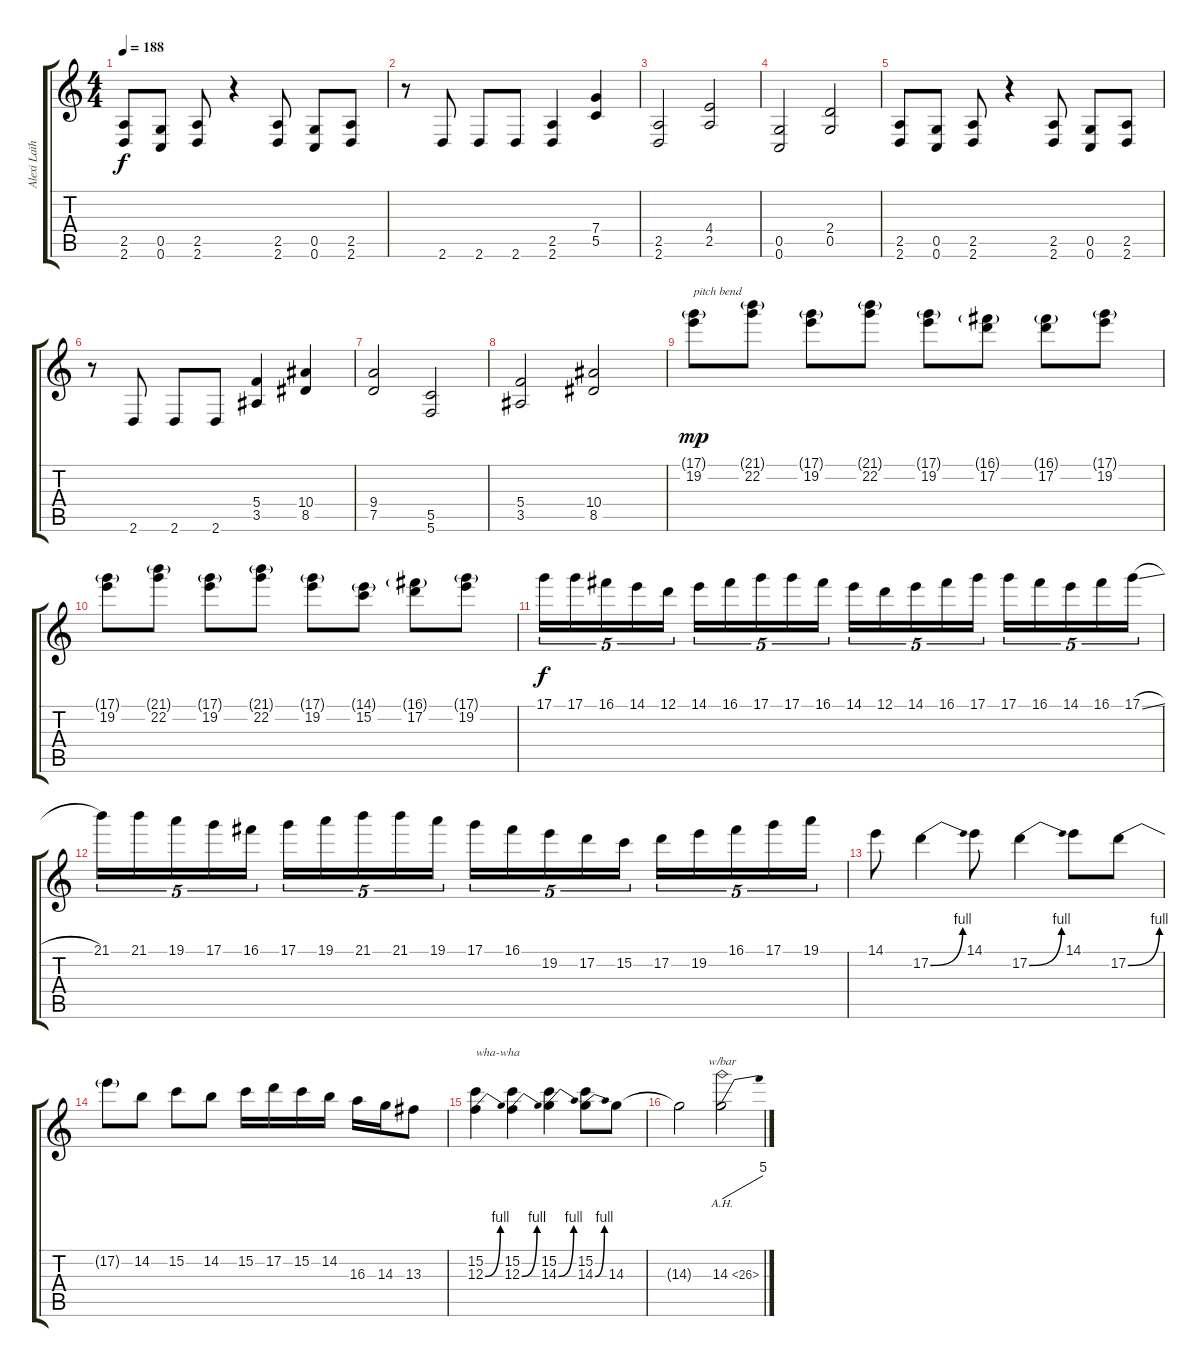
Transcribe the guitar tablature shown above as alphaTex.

\track ("Alexi Laïho" "Alexi Laïh") {instrument distortionguitar}
\staff {score tabs}
\tuning (D4 A3 F3 C3 G2 C2) {hide}
\ts (4 4)
\tempo 188
\clef g2
\ks c
(2.5 2.6).8{dy f} (0.5 0.6).8 (2.5 2.6).8 r.4 (2.5 2.6).8 (0.5 0.6).8 (2.5 2.6).8 |
r.8 2.6.8 2.6.8 2.6.8 (2.5 2.6).4 (7.4 5.5).4 |
(2.5 2.6).2 (4.4 2.5).2 |
(0.5 0.6).2 (2.4 0.5).2 |
(2.5 2.6).8 (0.5 0.6).8 (2.5 2.6).8 r.4 (2.5 2.6).8 (0.5 0.6).8 (2.5 2.6).8 |
r.8 2.6.8 2.6.8 2.6.8 (5.4 3.5).4 (10.4 8.5).4 |
(9.4 7.5).2 (5.5 5.6).2 |
(5.4 3.5).2 (10.4 8.5).2 |
(17.1{g} 19.2).8{txt "pitch bend" dy mp} (21.1{g} 22.2).8 (17.1{g} 19.2).8 (21.1{g} 22.2).8 (17.1{g} 19.2).8 (16.1{g} 17.2).8 (16.1{g} 17.2).8 (17.1{g} 19.2).8 |
(17.1{g} 19.2).8 (21.1{g} 22.2).8 (17.1{g} 19.2).8 (21.1{g} 22.2).8 (17.1{g} 19.2).8 (14.1{g} 15.2).8 (16.1{g} 17.2).8 (17.1{g} 19.2).8 |
17.1.16{tu (5 4) dy f} 17.1.16{tu (5 4)} 16.1.16{tu (5 4)} 14.1.16{tu (5 4)} 12.1.16{tu (5 4)} 14.1.16{tu (5 4)} 16.1.16{tu (5 4)} 17.1.16{tu (5 4)} 17.1.16{tu (5 4)} 16.1.16{tu (5 4)} 14.1.16{tu (5 4)} 12.1.16{tu (5 4)} 14.1.16{tu (5 4)} 16.1.16{tu (5 4)} 17.1.16{tu (5 4)} 17.1.16{tu (5 4)} 16.1.16{tu (5 4)} 14.1.16{tu (5 4)} 16.1.16{tu (5 4)} 17.1{sl}.16{tu (5 4)} |
21.1.16{tu (5 4)} 21.1.16{tu (5 4)} 19.1.16{tu (5 4)} 17.1.16{tu (5 4)} 16.1.16{tu (5 4)} 17.1.16{tu (5 4)} 19.1.16{tu (5 4)} 21.1.16{tu (5 4)} 21.1.16{tu (5 4)} 19.1.16{tu (5 4)} 17.1.16{tu (5 4)} 16.1.16{tu (5 4)} 19.2.16{tu (5 4)} 17.2.16{tu (5 4)} 15.2.16{tu (5 4)} 17.2.16{tu (5 4)} 19.2.16{tu (5 4)} 16.1.16{tu (5 4)} 17.1.16{tu (5 4)} 19.1.16{tu (5 4)} |
14.1.8 17.2{be (bend 0 0 60 4)}.4 14.1.8 17.2{be (bend 0 0 60 4)}.4 14.1.8 17.2{be (bend 0 0 60 4)}.8 |
17.2{t}.8 14.2.8 15.2.8 14.2.8 15.2.16 17.2.16 15.2.16 14.2.16 16.3.16 14.3.16 13.3.8 |
(15.2 12.3{be (bend 0 0 60 4)}).4{txt "wha-wha"} (15.2 12.3{be (bend 0 0 60 4)}).4 (15.2 14.3{be (bend 0 0 60 4)}).4 (15.2 14.3{be (bend 0 0 60 4)}).8 14.3.8 |
14.3{t}.2 14.3{ah 12}.2{tbe (dive default 0 0 60 20)}
